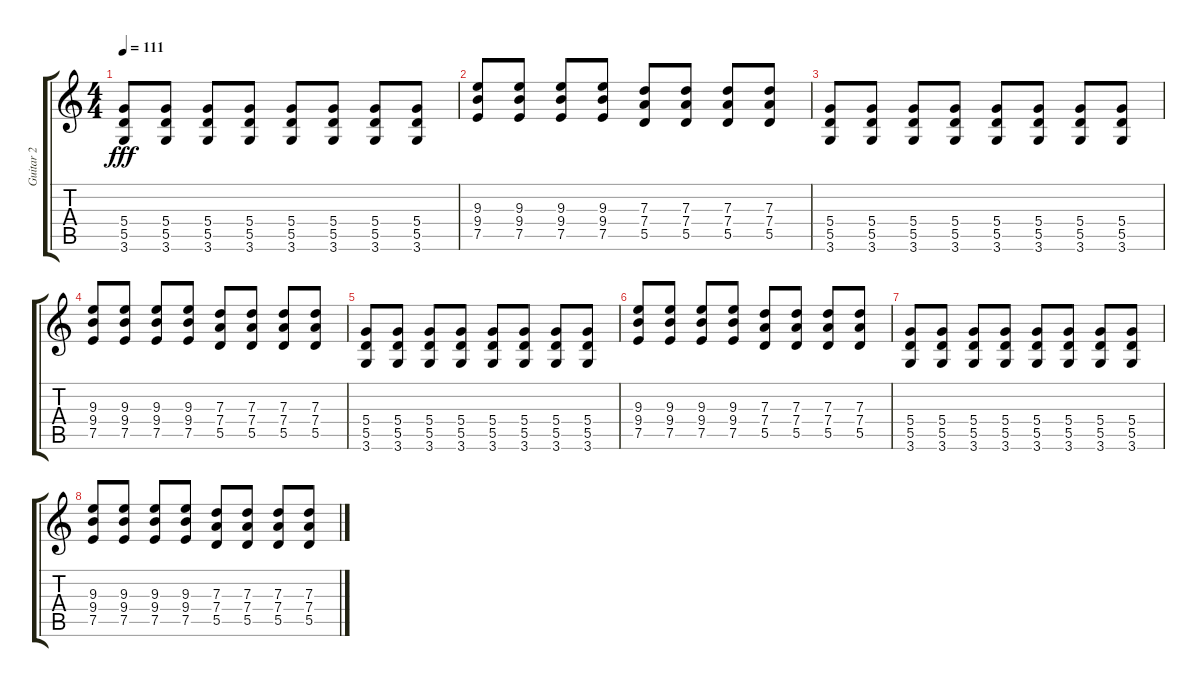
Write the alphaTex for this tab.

\track ("Guitar 2" "Guitar 2") {instrument overdrivenguitar}
\staff {score tabs}
\tuning (E4 B3 G3 D3 A2 E2) {hide}
\ts (4 4)
\tempo 111
\clef g2
\ks c
(5.4 5.5 3.6).8{dy fff} (5.4 5.5 3.6).8 (5.4 5.5 3.6).8 (5.4 5.5 3.6).8 (5.4 5.5 3.6).8 (5.4 5.5 3.6).8 (5.4 5.5 3.6).8 (5.4 5.5 3.6).8 |
(9.3 9.4 7.5).8 (9.3 9.4 7.5).8 (9.3 9.4 7.5).8 (9.3 9.4 7.5).8 (7.3 7.4 5.5).8 (7.3 7.4 5.5).8 (7.3 7.4 5.5).8 (7.3 7.4 5.5).8 |
(5.4 5.5 3.6).8 (5.4 5.5 3.6).8 (5.4 5.5 3.6).8 (5.4 5.5 3.6).8 (5.4 5.5 3.6).8 (5.4 5.5 3.6).8 (5.4 5.5 3.6).8 (5.4 5.5 3.6).8 |
(9.3 9.4 7.5).8 (9.3 9.4 7.5).8 (9.3 9.4 7.5).8 (9.3 9.4 7.5).8 (7.3 7.4 5.5).8 (7.3 7.4 5.5).8 (7.3 7.4 5.5).8 (7.3 7.4 5.5).8 |
(5.4 5.5 3.6).8 (5.4 5.5 3.6).8 (5.4 5.5 3.6).8 (5.4 5.5 3.6).8 (5.4 5.5 3.6).8 (5.4 5.5 3.6).8 (5.4 5.5 3.6).8 (5.4 5.5 3.6).8 |
(9.3 9.4 7.5).8 (9.3 9.4 7.5).8 (9.3 9.4 7.5).8 (9.3 9.4 7.5).8 (7.3 7.4 5.5).8 (7.3 7.4 5.5).8 (7.3 7.4 5.5).8 (7.3 7.4 5.5).8 |
(5.4 5.5 3.6).8 (5.4 5.5 3.6).8 (5.4 5.5 3.6).8 (5.4 5.5 3.6).8 (5.4 5.5 3.6).8 (5.4 5.5 3.6).8 (5.4 5.5 3.6).8 (5.4 5.5 3.6).8 |
(9.3 9.4 7.5).8 (9.3 9.4 7.5).8 (9.3 9.4 7.5).8 (9.3 9.4 7.5).8 (7.3 7.4 5.5).8 (7.3 7.4 5.5).8 (7.3 7.4 5.5).8 (7.3 7.4 5.5).8
